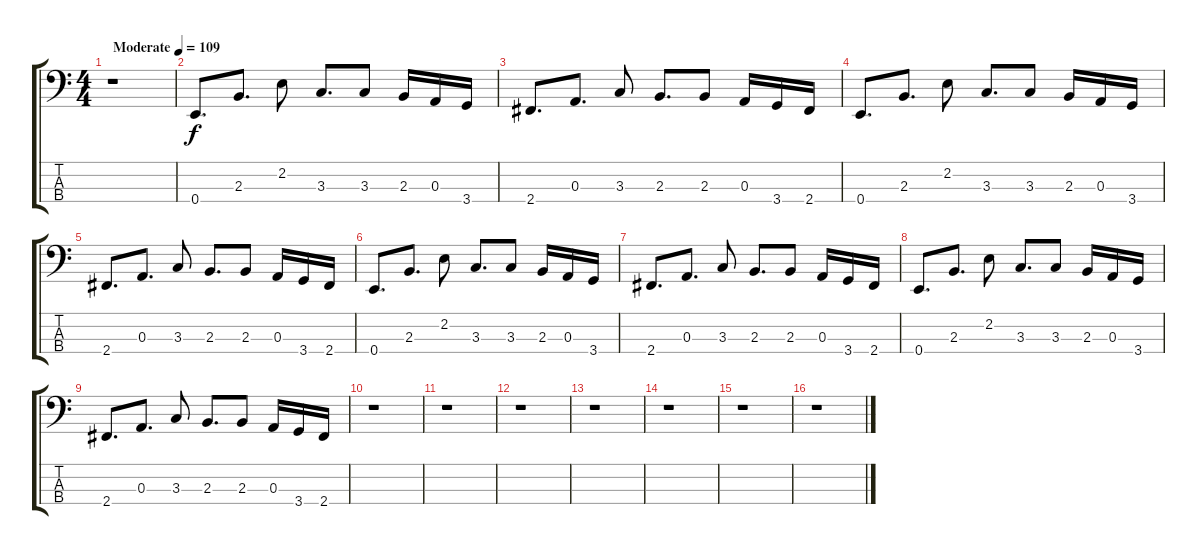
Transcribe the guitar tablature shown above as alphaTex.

\track "" {instrument fretlessbass}
\staff {score tabs}
\tuning (G2 D2 A1 E1) {hide}
\ts (4 4)
\tempo (109 "Moderate")
\clef f4
\ks c
r.1{dy f instrument fretlessbass} |
0.4.8{d} 2.3.8{d} 2.2.8 3.3.8{d} 3.3.8 2.3.16 0.3.16 3.4.16 |
2.4.8{d} 0.3.8{d} 3.3.8 2.3.8{d} 2.3.8 0.3.16 3.4.16 2.4.16 |
0.4.8{d} 2.3.8{d} 2.2.8 3.3.8{d} 3.3.8 2.3.16 0.3.16 3.4.16 |
2.4.8{d} 0.3.8{d} 3.3.8 2.3.8{d} 2.3.8 0.3.16 3.4.16 2.4.16 |
0.4.8{d} 2.3.8{d} 2.2.8 3.3.8{d} 3.3.8 2.3.16 0.3.16 3.4.16 |
2.4.8{d} 0.3.8{d} 3.3.8 2.3.8{d} 2.3.8 0.3.16 3.4.16 2.4.16 |
0.4.8{d} 2.3.8{d} 2.2.8 3.3.8{d} 3.3.8 2.3.16 0.3.16 3.4.16 |
2.4.8{d} 0.3.8{d} 3.3.8 2.3.8{d} 2.3.8 0.3.16 3.4.16 2.4.16 |
r.1 |
r.1 |
r.1 |
r.1 |
r.1 |
r.1 |
r.1
